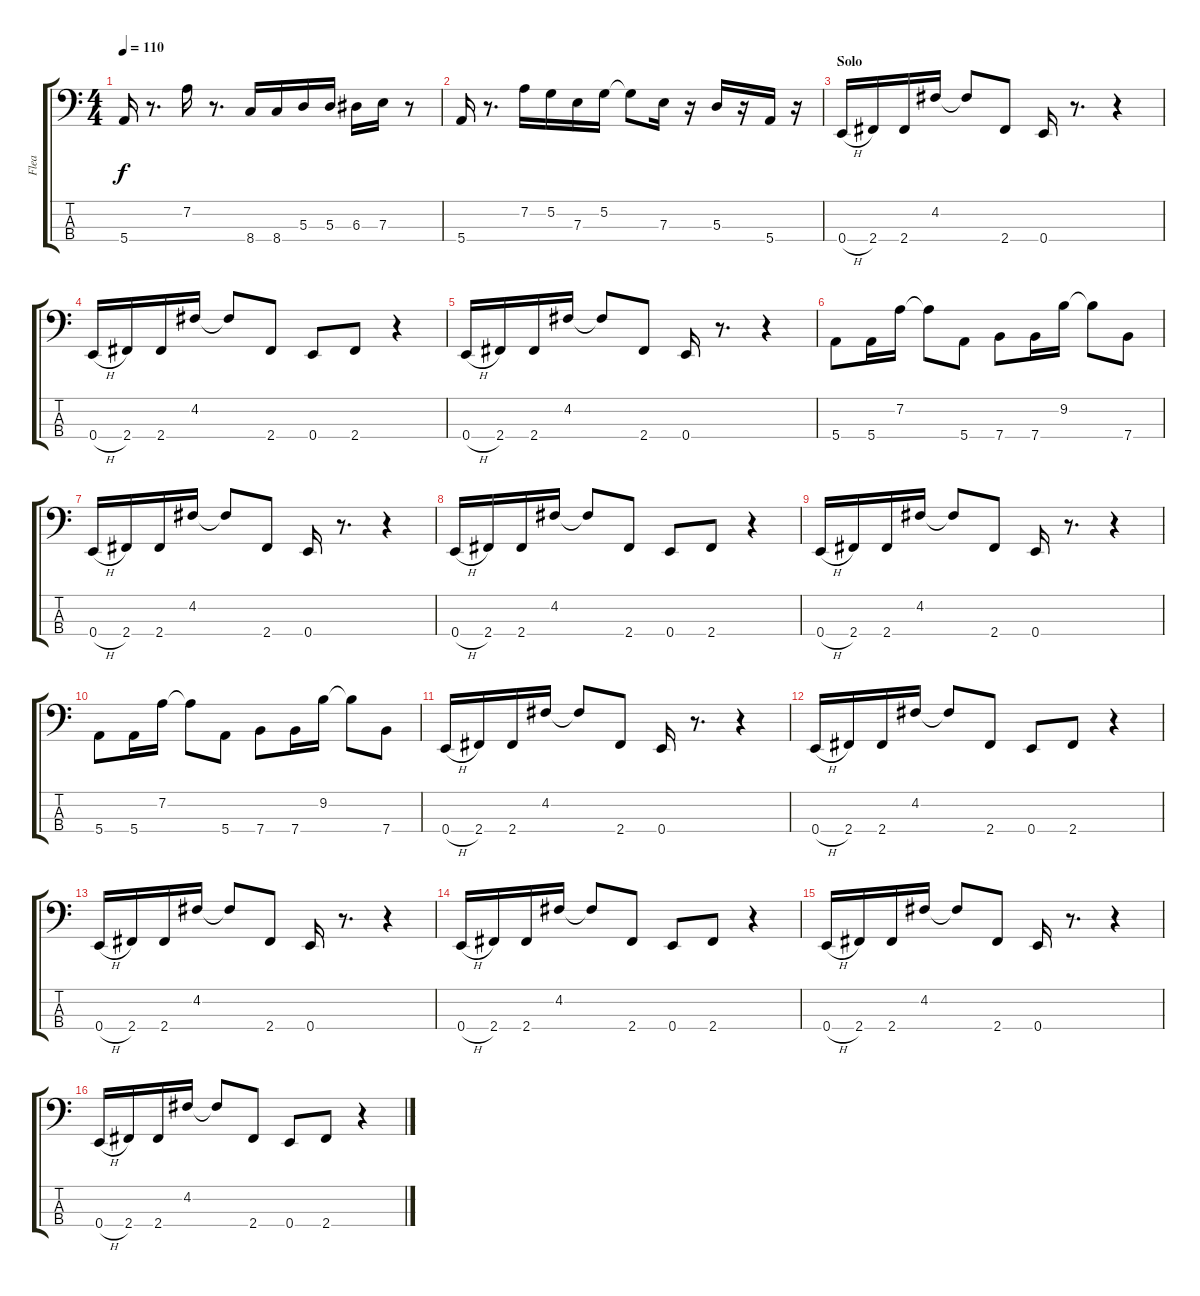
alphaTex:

\track ("Flea" "Flea") {instrument slapbass1}
\staff {score tabs}
\tuning (G2 D2 A1 E1) {hide}
\ts (4 4)
\tempo 110
\clef f4
\ks c
5.4.16{dy f} r.8{d} 7.2.16 r.8{d} 8.4.16 8.4.16 5.3.16 5.3.16 6.3.16 7.3.16 r.8 |
5.4.16 r.8{d} 7.2.16 5.2.16 7.3.16 5.2.16 5.2{t}.8 7.3.16 r.16 5.3.16 r.16 5.4.16 r.16 |
\section ("" "Solo")
0.4{h}.16 2.4.16 2.4.16 4.2.16 4.2{t}.8 2.4.8 0.4.16 r.8{d} r.4 |
0.4{h}.16 2.4.16 2.4.16 4.2.16 4.2{t}.8 2.4.8 0.4.8 2.4.8 r.4 |
0.4{h}.16 2.4.16 2.4.16 4.2.16 4.2{t}.8 2.4.8 0.4.16 r.8{d} r.4 |
5.4.8 5.4.16 7.2.16 7.2{t}.8 5.4.8 7.4.8 7.4.16 9.2.16 9.2{t}.8 7.4.8 |
0.4{h}.16 2.4.16 2.4.16 4.2.16 4.2{t}.8 2.4.8 0.4.16 r.8{d} r.4 |
0.4{h}.16 2.4.16 2.4.16 4.2.16 4.2{t}.8 2.4.8 0.4.8 2.4.8 r.4 |
0.4{h}.16 2.4.16 2.4.16 4.2.16 4.2{t}.8 2.4.8 0.4.16 r.8{d} r.4 |
5.4.8 5.4.16 7.2.16 7.2{t}.8 5.4.8 7.4.8 7.4.16 9.2.16 9.2{t}.8 7.4.8 |
0.4{h}.16 2.4.16 2.4.16 4.2.16 4.2{t}.8 2.4.8 0.4.16 r.8{d} r.4 |
0.4{h}.16 2.4.16 2.4.16 4.2.16 4.2{t}.8 2.4.8 0.4.8 2.4.8 r.4 |
0.4{h}.16 2.4.16 2.4.16 4.2.16 4.2{t}.8 2.4.8 0.4.16 r.8{d} r.4 |
0.4{h}.16 2.4.16 2.4.16 4.2.16 4.2{t}.8 2.4.8 0.4.8 2.4.8 r.4 |
0.4{h}.16 2.4.16 2.4.16 4.2.16 4.2{t}.8 2.4.8 0.4.16 r.8{d} r.4 |
0.4{h}.16 2.4.16 2.4.16 4.2.16 4.2{t}.8 2.4.8 0.4.8 2.4.8 r.4
